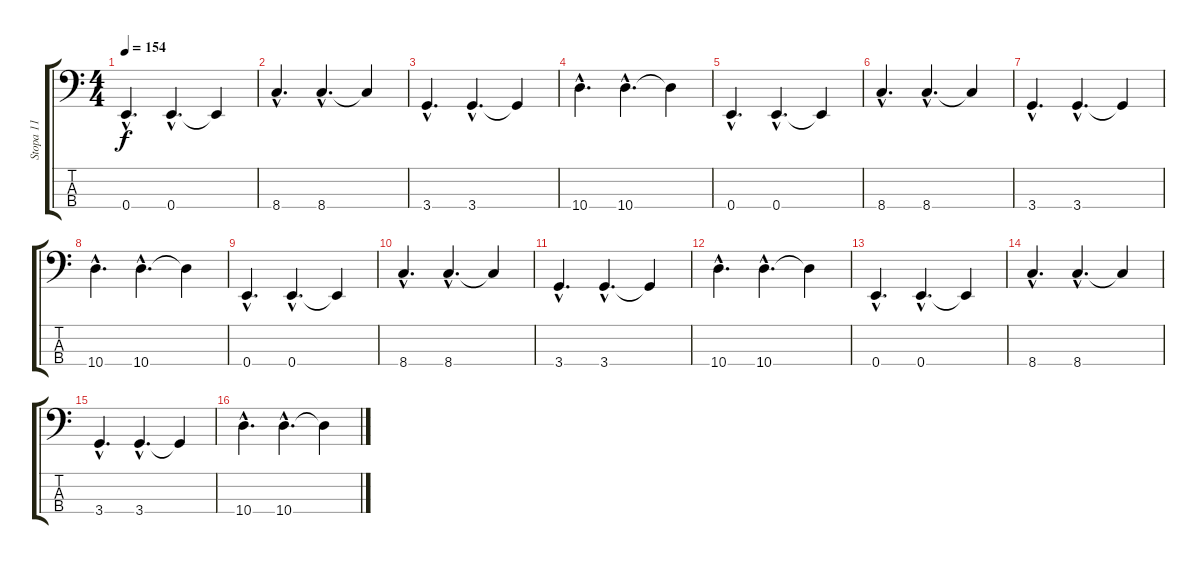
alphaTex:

\track ("Stopa 11" "Stopa 11") {instrument electricbassfinger}
\staff {score tabs}
\tuning (G2 D2 A1 E1) {hide}
\ts (4 4)
\tempo 154
\clef f4
\ks c
0.4{hac}.4{d dy f} 0.4{hac}.4{d} 0.4{t}.4 |
8.4{hac}.4{d} 8.4{hac}.4{d} 8.4{t}.4 |
3.4{hac}.4{d} 3.4{hac}.4{d} 3.4{t}.4 |
10.4{hac}.4{d} 10.4{hac}.4{d} 10.4{t}.4 |
0.4{hac}.4{d} 0.4{hac}.4{d} 0.4{t}.4 |
8.4{hac}.4{d} 8.4{hac}.4{d} 8.4{t}.4 |
3.4{hac}.4{d} 3.4{hac}.4{d} 3.4{t}.4 |
10.4{hac}.4{d} 10.4{hac}.4{d} 10.4{t}.4 |
0.4{hac}.4{d} 0.4{hac}.4{d} 0.4{t}.4 |
8.4{hac}.4{d} 8.4{hac}.4{d} 8.4{t}.4 |
3.4{hac}.4{d} 3.4{hac}.4{d} 3.4{t}.4 |
10.4{hac}.4{d} 10.4{hac}.4{d} 10.4{t}.4 |
0.4{hac}.4{d} 0.4{hac}.4{d} 0.4{t}.4 |
8.4{hac}.4{d} 8.4{hac}.4{d} 8.4{t}.4 |
3.4{hac}.4{d} 3.4{hac}.4{d} 3.4{t}.4 |
10.4{hac}.4{d} 10.4{hac}.4{d} 10.4{t}.4
